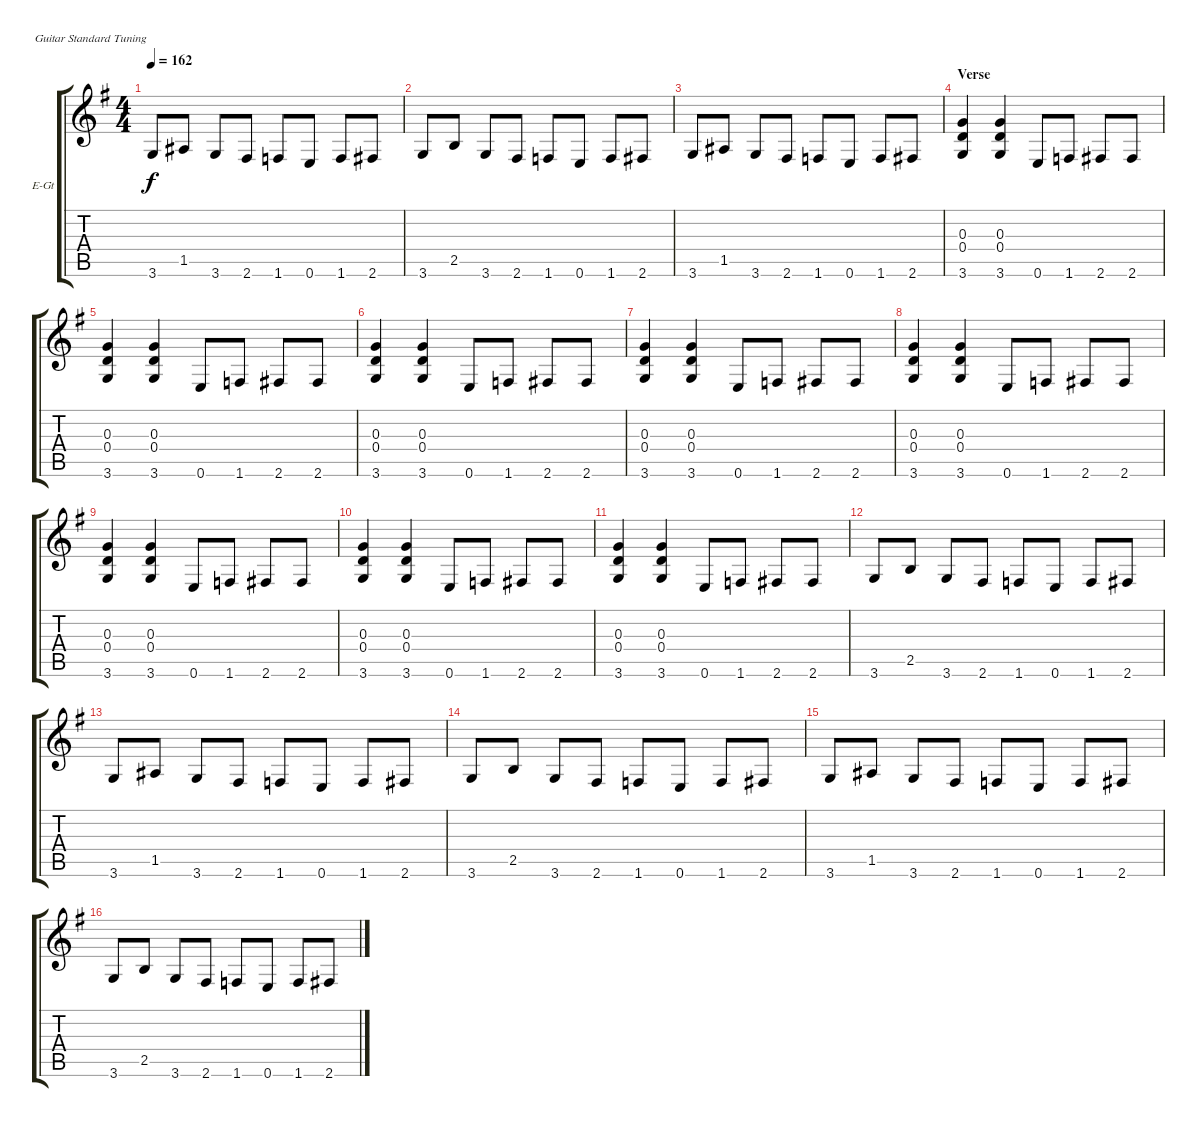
\defaultSystemsLayout 4
\bracketExtendMode groupsimilarinstruments
\firstSystemTrackNameOrientation horizontal
\otherSystemsTrackNameOrientation horizontal
\track ("Electric Guitar" "E-Gt") {instrument distortionguitar}
\staff {score tabs}
\tuning (E4 B3 G3 D3 A2 E2)
\ts (4 4)
\tempo 162
\clef g2
\ks g
3.6.8{dy f} 1.5.8 3.6.8 2.6.8 1.6.8 0.6.8 1.6.8 2.6.8 |
3.6.8 2.5.8 3.6.8 2.6.8 1.6.8 0.6.8 1.6.8 2.6.8 |
3.6.8 1.5.8 3.6.8 2.6.8 1.6.8 0.6.8 1.6.8 2.6.8 |
\section ("" "Verse")
(3.6 0.4 0.3).4 (3.6 0.4 0.3).4 0.6.8 1.6.8 2.6.8 2.6.8 |
(3.6 0.4 0.3).4 (3.6 0.4 0.3).4 0.6.8 1.6.8 2.6.8 2.6.8 |
(3.6 0.4 0.3).4 (3.6 0.4 0.3).4 0.6.8 1.6.8 2.6.8 2.6.8 |
(3.6 0.4 0.3).4 (3.6 0.4 0.3).4 0.6.8 1.6.8 2.6.8 2.6.8 |
(3.6 0.4 0.3).4 (3.6 0.4 0.3).4 0.6.8 1.6.8 2.6.8 2.6.8 |
(3.6 0.4 0.3).4 (3.6 0.4 0.3).4 0.6.8 1.6.8 2.6.8 2.6.8 |
(3.6 0.4 0.3).4 (3.6 0.4 0.3).4 0.6.8 1.6.8 2.6.8 2.6.8 |
(3.6 0.4 0.3).4 (3.6 0.4 0.3).4 0.6.8 1.6.8 2.6.8 2.6.8 |
3.6.8 2.5.8 3.6.8 2.6.8 1.6.8 0.6.8 1.6.8 2.6.8 |
3.6.8 1.5.8 3.6.8 2.6.8 1.6.8 0.6.8 1.6.8 2.6.8 |
3.6.8 2.5.8 3.6.8 2.6.8 1.6.8 0.6.8 1.6.8 2.6.8 |
3.6.8 1.5.8 3.6.8 2.6.8 1.6.8 0.6.8 1.6.8 2.6.8 |
3.6.8 2.5.8 3.6.8 2.6.8 1.6.8 0.6.8 1.6.8 2.6.8
